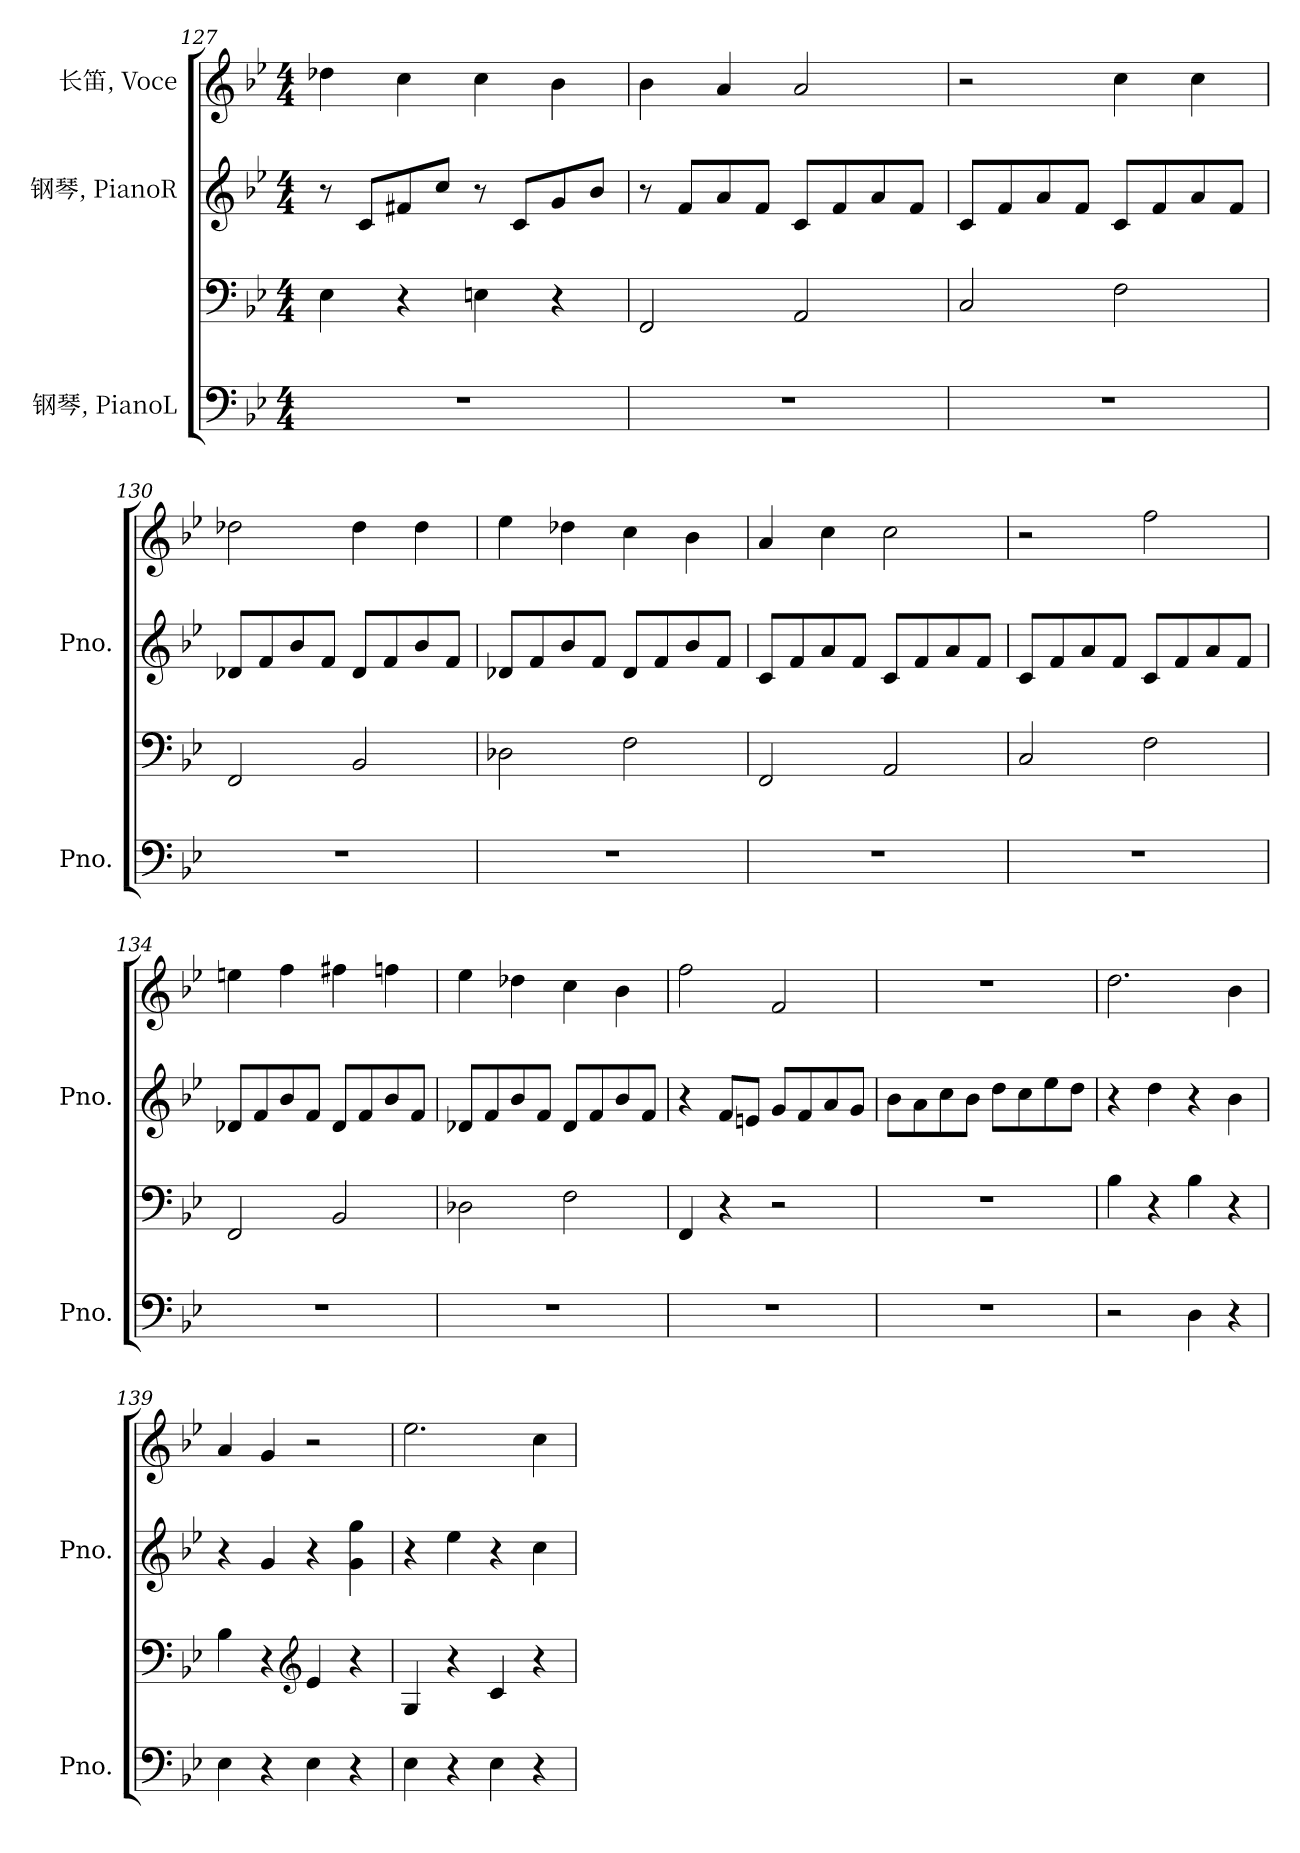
**kern	**kern	**kern	**kern
*part3	*part3	*part2	*part1
*staff4	*staff3	*staff2	*staff1
*I"钢琴, PianoL	*	*I"钢琴, PianoR	*I"长笛, Voce
*I'Pno.	*	*I'Pno.	*
*clefF4	*clefF4	*clefG2	*clefG2
*k[b-e-]	*k[b-e-]	*k[b-e-]	*k[b-e-]
*M4/4	*M4/4	*M4/4	*M4/4
=127	=127	=127	=127
1r	4E-\	8r	4dd-X\
.	.	8c/L	.
.	4r	8f#X/	4cc\
.	.	8cc/J	.
.	4En\	8r	4cc\
.	.	8c/L	.
.	4r	8g/	4b-\
.	.	8b-/J	.
=128	=128	=128	=128
1r	2FF/	8r	4b-\
.	.	8f/L	.
.	.	8a/	4a/
.	.	8f/J	.
.	2AA/	8c/L	2a/
.	.	8f/	.
.	.	8a/	.
.	.	8f/J	.
!!LO:LB:g=z
=129	=129	=129	=129
1r	2C/	8c/L	2r
.	.	8f/	.
.	.	8a/	.
.	.	8f/J	.
.	2F\	8c/L	4cc\
.	.	8f/	.
.	.	8a/	4cc\
.	.	8f/J	.
=130	=130	=130	=130
1r	2FF/	8d-X/L	2dd-X\
.	.	8f/	.
.	.	8b-/	.
.	.	8f/J	.
.	2BB-/	8d-/L	4dd-\
.	.	8f/	.
.	.	8b-/	4dd-\
.	.	8f/J	.
=131	=131	=131	=131
1r	2D-X\	8d-X/L	4ee-\
.	.	8f/	.
.	.	8b-/	4dd-X\
.	.	8f/J	.
.	2F\	8d-/L	4cc\
.	.	8f/	.
.	.	8b-/	4b-\
.	.	8f/J	.
=132	=132	=132	=132
1r	2FF/	8c/L	4a/
.	.	8f/	.
.	.	8a/	4cc\
.	.	8f/J	.
.	2AA/	8c/L	2cc\
.	.	8f/	.
.	.	8a/	.
.	.	8f/J	.
=133	=133	=133	=133
1r	2C/	8c/L	2r
.	.	8f/	.
.	.	8a/	.
.	.	8f/J	.
.	2F\	8c/L	2ff\
.	.	8f/	.
.	.	8a/	.
.	.	8f/J	.
!!LO:PB:g=z
=134	=134	=134	=134
1r	2FF/	8d-X/L	4een\
.	.	8f/	.
.	.	8b-/	4ff\
.	.	8f/J	.
.	2BB-/	8d-/L	4ff#X\
.	.	8f/	.
.	.	8b-/	4ffn\
.	.	8f/J	.
=135	=135	=135	=135
1r	2D-X\	8d-X/L	4ee-\
.	.	8f/	.
.	.	8b-/	4dd-X\
.	.	8f/J	.
.	2F\	8d-/L	4cc\
.	.	8f/	.
.	.	8b-/	4b-\
.	.	8f/J	.
=136	=136	=136	=136
1r	4FF/	4r	2ff\
.	4r	8f/L	.
.	.	8en/J	.
.	2r	8g/L	2f/
.	.	8f/	.
.	.	8a/	.
.	.	8g/J	.
=137	=137	=137	=137
1r	1r	8b-\L	1r
.	.	8a\	.
.	.	8cc\	.
.	.	8b-\J	.
.	.	8dd\L	.
.	.	8cc\	.
.	.	8ee-\	.
.	.	8dd\J	.
=138	=138	=138	=138
2r	4B-\	4r	2.dd\
.	4r	4dd\	.
4D\	4B-\	4r	.
4r	4r	4b-\	4b-\
!!LO:LB:g=z
=139	=139	=139	=139
4E-\	4B-\	4r	4a/
4r	4r	4g/	4g/
*	*clefG2	*	*
4E-\	4e-/	4r	2r
4r	4r	4g\ 4gg\	.
=140	=140	=140	=140
4E-\	4G/	4r	2.ee-\
4r	4r	4ee-\	.
4E-\	4c/	4r	.
4r	4r	4cc\	4cc\
=	=	=	=
*-	*-	*-	*-
